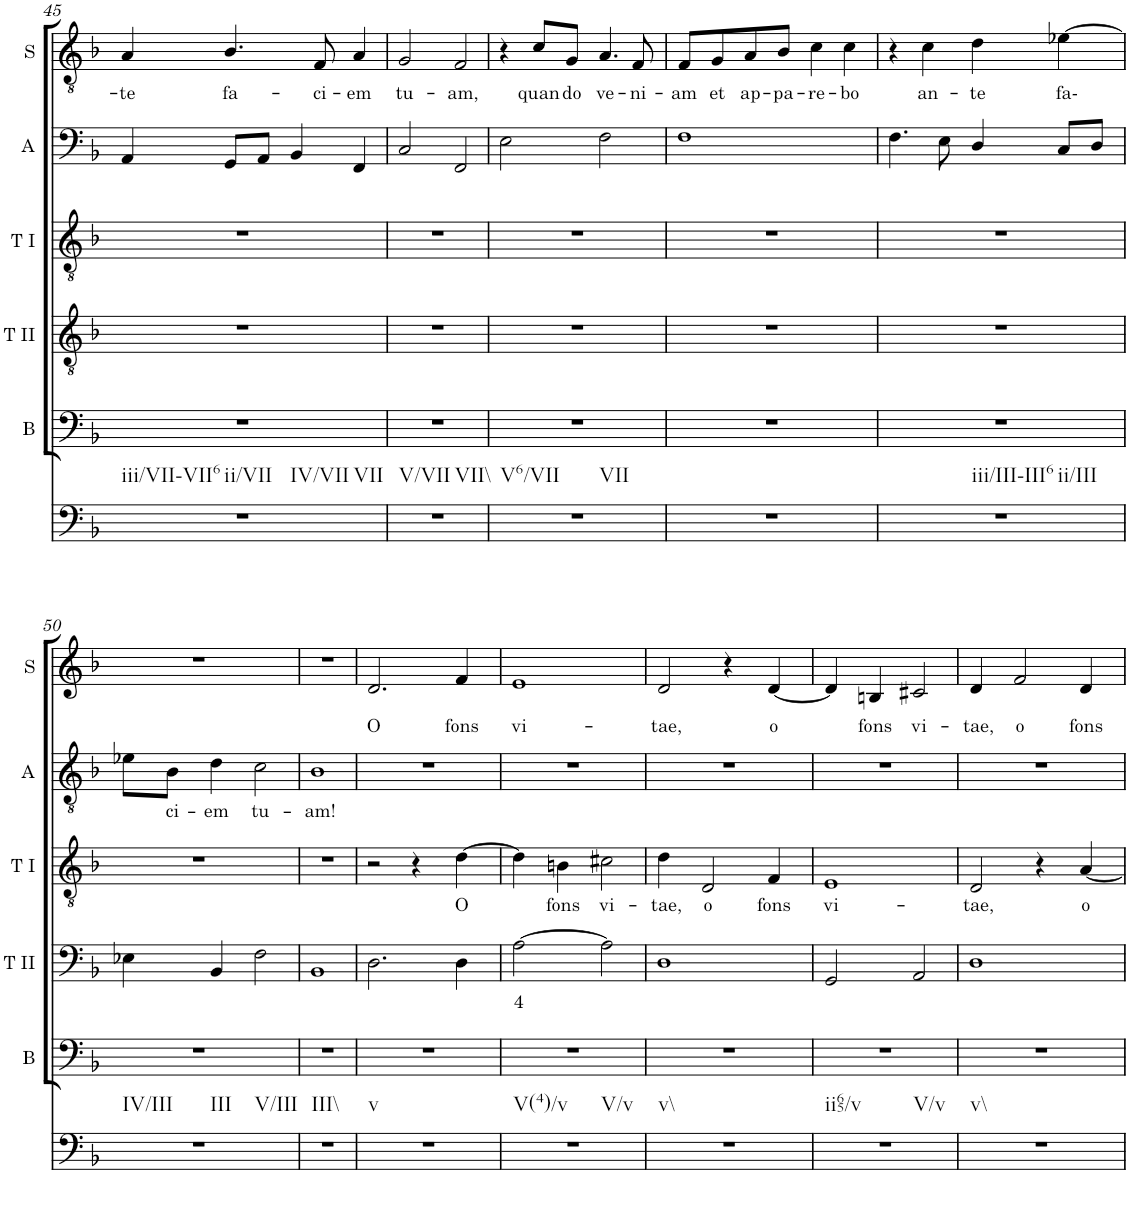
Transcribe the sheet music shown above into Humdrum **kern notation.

**kern	**kern	**kern	**text	**kern	**text	**kern	**text	**kern	**text
*part6	*part5	*part4	*part4	*part3	*part3	*part2	*part2	*part1	*part1
*staff6	*staff5	*staff4	*staff4	*staff3	*staff3	*staff2	*staff2	*staff1	*staff1
*I"Continuo	*I"Bass	*I"Tenor II	*	*I"Tenor I	*	*I"Alto	*	*I"Soprano	*
*	*I'B	*I'T II	*	*I'T I	*	*I'A	*	*I'S	*
!!LO:PB:g=z
*clefF4	*clefF4	*clefF4	*	*clefF4	*	*clefF4	*	*clefF4	*
*k[b-]	*k[b-]	*k[b-]	*	*k[b-]	*	*k[b-]	*	*k[b-]	*
*	*	*	*	*	*	*M4/4	*	*M4/4	*
=45	=45	=45	=45	=45	=45	=45	=45	=45	=45
!LO:TX:b:t=iii/VII-VII6	!	!	!	!	!	!	!	!	!
!LO:TX:b:t=ii/VII	!	!	!	!	!	!	!	!	!
!LO:TX:b:t=IV/VII	!	!	!	!	!	!	!	!	!
!LO:TX:b:t=VII	!	!	!	!	!	!	!	!	!
!	!	!	!	!	!	!	!	!	!LO:LY:b
1r	1r	1r	.	1r	.	4AA/	.	4A/	te
!	!	!	!	!	!	!	!	!	!LO:LY:b
.	.	.	.	.	.	8GG/L	.	4.B-/	fa-
.	.	.	.	.	.	8AA/J	.	.	.
.	.	.	.	.	.	4BB-/	.	.	.
!	!	!	!	!	!	!	!	!	!LO:LY:b
.	.	.	.	.	.	.	.	8F/	ci-
!	!	!	!	!	!	!	!	!	!LO:LY:b
.	.	.	.	.	.	4FF/	.	4A/	em
=46	=46	=46	=46	=46	=46	=46	=46	=46	=46
!LO:TX:b:t=V/VII	!	!	!	!	!	!	!	!	!
!LO:TX:b:t=VII\\	!	!	!	!	!	!	!	!	!
!	!	!	!	!	!	!	!	!	!LO:LY:b
1r	1r	1r	.	1r	.	2C/	.	2G/	tu-
!	!	!	!	!	!	!	!	!	!LO:LY:b
.	.	.	.	.	.	2FF/	.	2F/	am,
=47	=47	=47	=47	=47	=47	=47	=47	=47	=47
!LO:TX:b:t=V6/VII	!	!	!	!	!	!	!	!	!
!LO:TX:b:t=VII	!	!	!	!	!	!	!	!	!
1r	1r	1r	.	1r	.	2E\	.	4r	.
!	!	!	!	!	!	!	!	!	!LO:LY:b
.	.	.	.	.	.	.	.	8c/L	quan-
!	!	!	!	!	!	!	!	!	!LO:LY:b
.	.	.	.	.	.	.	.	8G/J	do
!	!	!	!	!	!	!	!	!	!LO:LY:b
.	.	.	.	.	.	2F\	.	4.A/	ve-
!	!	!	!	!	!	!	!	!	!LO:LY:b
.	.	.	.	.	.	.	.	8F/	ni-
=48	=48	=48	=48	=48	=48	=48	=48	=48	=48
!	!	!	!	!	!	!	!	!	!LO:LY:b
1r	1r	1r	.	1r	.	1F	.	8F/L	am
!	!	!	!	!	!	!	!	!	!LO:LY:b
.	.	.	.	.	.	.	.	8G/	et
!	!	!	!	!	!	!	!	!	!LO:LY:b
.	.	.	.	.	.	.	.	8A/	ap-
!	!	!	!	!	!	!	!	!	!LO:LY:b
.	.	.	.	.	.	.	.	8B-/J	pa-
!	!	!	!	!	!	!	!	!	!LO:LY:b
.	.	.	.	.	.	.	.	4c\	re-
!	!	!	!	!	!	!	!	!	!LO:LY:b
.	.	.	.	.	.	.	.	4c\	bo
=49	=49	=49	=49	=49	=49	=49	=49	=49	=49
!LO:TX:b:t=iii/III-III6	!	!	!	!	!	!	!	!	!
!LO:TX:b:t=ii/III	!	!	!	!	!	!	!	!	!
1r	1r	1r	.	1r	.	4.F\	.	4r	.
!	!	!	!	!	!	!	!	!	!LO:LY:b
.	.	.	.	.	.	.	.	4c\	an-
.	.	.	.	.	.	8E\	.	.	.
!	!	!	!	!	!	!	!	!	!LO:LY:b
.	.	.	.	.	.	4D/	.	4d\	te
!	!	!	!	!	!	!	!	!	!LO:LY:b
.	.	.	.	.	.	8C/L	.	[4e-X\	fa-
.	.	.	.	.	.	8D/J	.	.	.
!!LO:LB:g=z
=50	=50	=50	=50	=50	=50	=50	=50	=50	=50
!LO:TX:b:t=IV/III	!	!	!	!	!	!	!	!	!
!LO:TX:b:t=III	!	!	!	!	!	!	!	!	!
!LO:TX:b:t=V/III	!	!	!	!	!	!	!	!	!
1r	1r	4E-X\	.	1r	.	8e-X\L	.	1r	.
!	!	!	!	!	!	!	!LO:LY:b	!	!
.	.	.	.	.	.	8B-\J	ci-	.	.
!	!	!	!	!	!	!	!LO:LY:b	!	!
.	.	4BB-/	.	.	.	4d\	em	.	.
!	!	!	!	!	!	!	!LO:LY:b	!	!
.	.	2F\	.	.	.	2c\	tu-	.	.
=51	=51	=51	=51	=51	=51	=51	=51	=51	=51
!LO:TX:b:t=III\\	!	!	!	!	!	!	!	!	!
!	!	!	!	!	!	!	!LO:LY:b	!	!
1r	1r	1BB-	.	1r	.	1B-	am!	1r	.
=52	=52	=52	=52	=52	=52	=52	=52	=52	=52
!LO:TX:b:t=v	!	!	!	!	!	!	!	!	!
!	!	!	!	!	!	!	!	!	!LO:LY:b
1r	1r	2.D\	.	2r	.	1r	.	2.d/	O
.	.	.	.	4r	.	.	.	.	.
!	!	!	!	!	!LO:LY:b	!	!	!	!LO:LY:b
.	.	4D\	.	[4d\	O	.	.	4f/	fons
=53	=53	=53	=53	=53	=53	=53	=53	=53	=53
!LO:TX:b:t=V(4)/v	!	!	!	!	!	!	!	!	!
!LO:TX:b:t=V/v	!	!	!	!	!	!	!	!	!
!	!	!	!LO:LY:b	!	!	!	!	!	!LO:LY:b
1r	1r	[2A\	4	4d\]	.	1r	.	1e	vi-
!	!	!	!	!	!LO:LY:b	!	!	!	!
.	.	.	.	4Bn\	fons	.	.	.	.
!	!	!	!	!	!LO:LY:b	!	!	!	!
.	.	2A\]	.	2c#X\	vi-	.	.	.	.
=54	=54	=54	=54	=54	=54	=54	=54	=54	=54
!LO:TX:b:t=v\\	!	!	!	!	!	!	!	!	!
!	!	!	!	!	!LO:LY:b	!	!	!	!LO:LY:b
1r	1r	1D	.	4d\	tae,	1r	.	2d/	tae,
!	!	!	!	!	!LO:LY:b	!	!	!	!
.	.	.	.	2D/	o	.	.	.	.
.	.	.	.	.	.	.	.	4r	.
!	!	!	!	!	!LO:LY:b	!	!	!	!LO:LY:b
.	.	.	.	4F/	fons	.	.	[4d/	o
=55	=55	=55	=55	=55	=55	=55	=55	=55	=55
!LO:TX:b:t=ii65/v	!	!	!	!	!	!	!	!	!
!LO:TX:b:t=V/v	!	!	!	!	!	!	!	!	!
!	!	!	!	!	!LO:LY:b	!	!	!	!
1r	1r	2GG/	.	1E	vi-	1r	.	4d/]	.
!	!	!	!	!	!	!	!	!	!LO:LY:b
.	.	.	.	.	.	.	.	4Bn/	fons
!	!	!	!	!	!	!	!	!	!LO:LY:b
.	.	2AA/	.	.	.	.	.	2c#X/	vi-
=56	=56	=56	=56	=56	=56	=56	=56	=56	=56
!LO:TX:b:t=v\\	!	!	!	!	!	!	!	!	!
!	!	!	!	!	!LO:LY:b	!	!	!	!LO:LY:b
1r	1r	1D	.	2D/	tae,	1r	.	4d/	tae,
!	!	!	!	!	!	!	!	!	!LO:LY:b
.	.	.	.	.	.	.	.	2f/	o
.	.	.	.	4r	.	.	.	.	.
!	!	!	!	!	!LO:LY:b	!	!	!	!LO:LY:b
.	.	.	.	[4A/	o	.	.	4d/	fons
=	=	=	=	=	=	=	=	=	=
*-	*-	*-	*-	*-	*-	*-	*-	*-	*-
